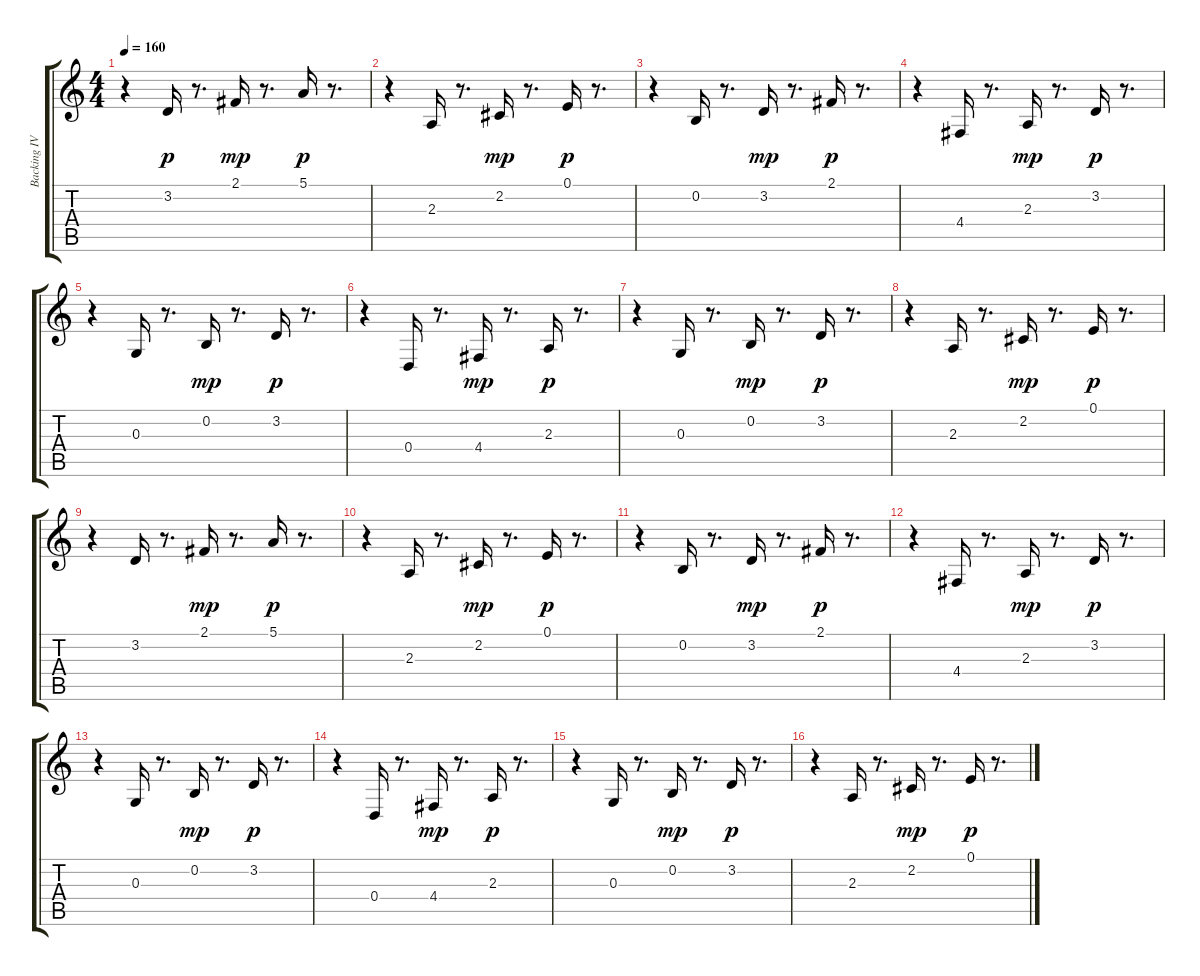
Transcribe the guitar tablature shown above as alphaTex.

\track ("Backing IV" "Backing IV") {instrument orchestralharp}
\staff {score tabs}
\tuning (E4 B3 G3 D3 A2 E2) {hide}
\ts (4 4)
\tempo 160
\clef g2
\ks c
r.4{dy p} 3.2.16 r.8{d} 2.1.16{dy mp} r.8{d} 5.1.16{dy p} r.8{d} |
r.4 2.3.16 r.8{d} 2.2.16{dy mp} r.8{d} 0.1.16{dy p} r.8{d} |
r.4 0.2.16 r.8{d} 3.2.16{dy mp} r.8{d} 2.1.16{dy p} r.8{d} |
r.4 4.4.16 r.8{d} 2.3.16{dy mp} r.8{d} 3.2.16{dy p} r.8{d} |
r.4 0.3.16 r.8{d} 0.2.16{dy mp} r.8{d} 3.2.16{dy p} r.8{d} |
r.4 0.4.16 r.8{d} 4.4.16{dy mp} r.8{d} 2.3.16{dy p} r.8{d} |
r.4 0.3.16 r.8{d} 0.2.16{dy mp} r.8{d} 3.2.16{dy p} r.8{d} |
r.4 2.3.16 r.8{d} 2.2.16{dy mp} r.8{d} 0.1.16{dy p} r.8{d} |
r.4 3.2.16 r.8{d} 2.1.16{dy mp} r.8{d} 5.1.16{dy p} r.8{d} |
r.4 2.3.16 r.8{d} 2.2.16{dy mp} r.8{d} 0.1.16{dy p} r.8{d} |
r.4 0.2.16 r.8{d} 3.2.16{dy mp} r.8{d} 2.1.16{dy p} r.8{d} |
r.4 4.4.16 r.8{d} 2.3.16{dy mp} r.8{d} 3.2.16{dy p} r.8{d} |
r.4 0.3.16 r.8{d} 0.2.16{dy mp} r.8{d} 3.2.16{dy p} r.8{d} |
r.4 0.4.16 r.8{d} 4.4.16{dy mp} r.8{d} 2.3.16{dy p} r.8{d} |
r.4 0.3.16 r.8{d} 0.2.16{dy mp} r.8{d} 3.2.16{dy p} r.8{d} |
r.4 2.3.16 r.8{d} 2.2.16{dy mp} r.8{d} 0.1.16{dy p} r.8{d}
